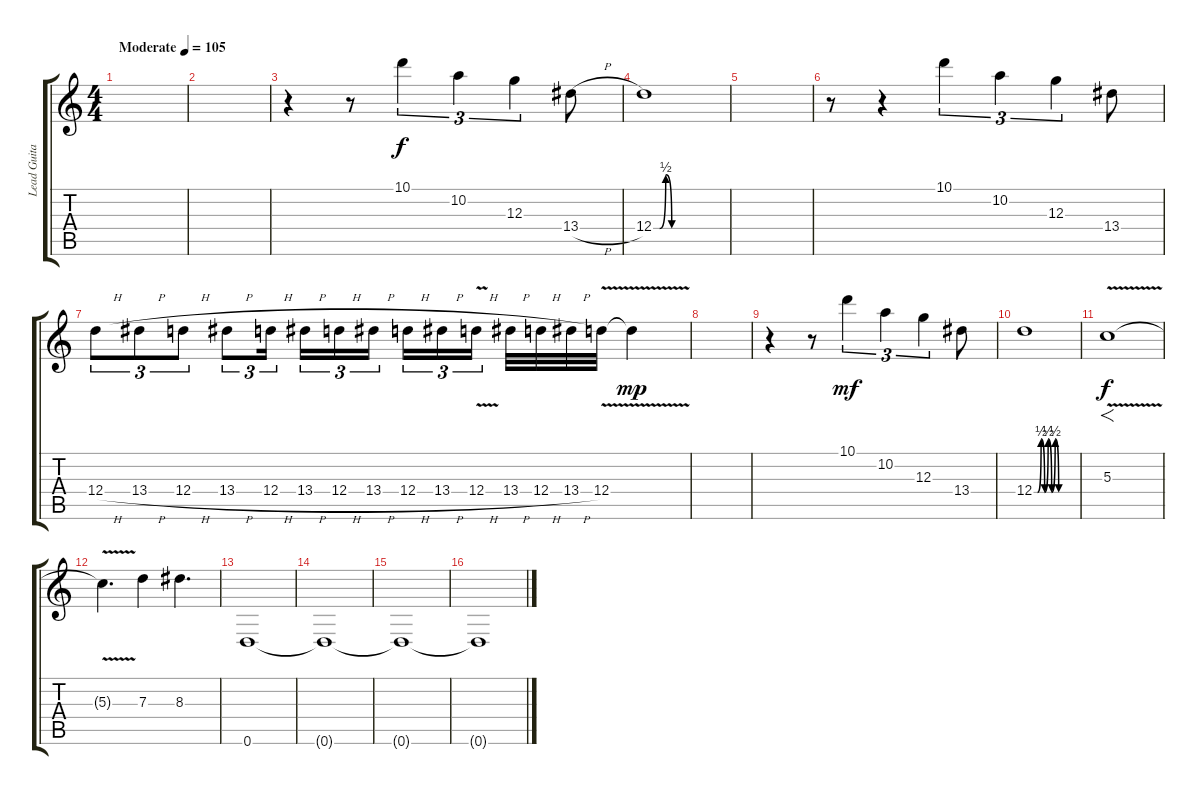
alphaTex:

\track ("Lead Guitar" "Lead Guita") {instrument distortionguitar}
\staff {score tabs}
\tuning (E4 B3 G3 D3 A2 D2) {hide}
\ts (4 4)
\tempo (105 "Moderate")
\clef g2
\ks c
|
|
r.4 r.8 10.1.4{tu (3 2)} 10.2.4{tu (3 2)} 12.3.4{tu (3 2)} 13.4{h}.8 |
12.4{be (custom 0 0 5 0 10 2 15 0 20 0 30 0 60 0)}.1 |
|
r.8 r.4 10.1.4{tu (3 2)} 10.2.4{tu (3 2)} 12.3.4{tu (3 2)} 13.4.8 |
12.4{h}.8{tu (3 2)} 13.4{h}.8{tu (3 2)} 12.4{h}.8{tu (3 2)} 13.4{h}.8{tu (3 2)} 12.4{h}.16{tu (3 2) beam splitsecondary} 13.4{h}.16{tu (3 2)} 12.4{h}.16{tu (3 2)} 13.4{h}.16{tu (3 2)} 12.4{h}.16{tu (3 2)} 13.4{h}.16{tu (3 2)} 12.4{v h}.16{tu (3 2) beam splitsecondary} 13.4{h}.32 12.4{h}.32 13.4{h}.32 12.4{v}.32 12.4{t}.4{dy mp} |
|
r.4 r.8 10.1.4{tu (3 2) dy mf} 10.2.4{tu (3 2)} 12.3.4{tu (3 2)} 13.4.8 |
12.4{be (custom 0 0 5 0 10 2 15 0 20 2 25 0 30 2 35 0 60 0)}.1 |
5.3{v}.1{f dy f} |
5.3{t}.4{d} 7.3.4 8.3.4{d} |
0.6.1 |
0.6{t}.1 |
0.6{t}.1 |
0.6{t}.1
